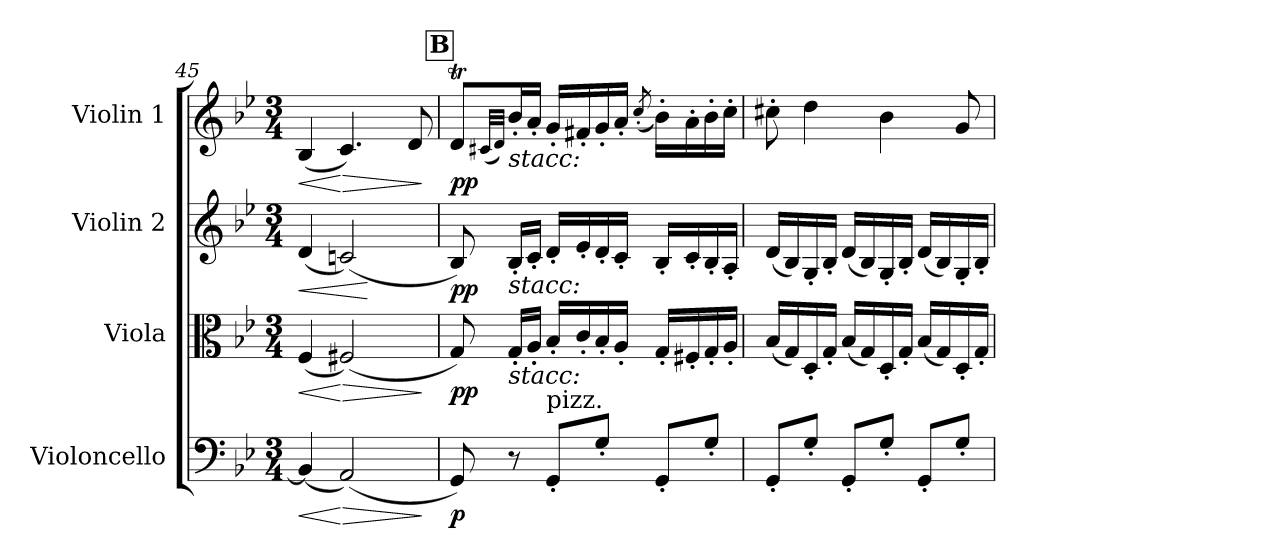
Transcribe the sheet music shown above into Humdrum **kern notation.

**kern	**dynam	**kern	**dynam	**kern	**dynam	**kern	**dynam
*part4	*part4	*part3	*part3	*part2	*part2	*part1	*part1
*staff4	*staff4	*staff3	*staff3	*staff2	*staff2	*staff1	*staff1
*I"Violoncello	*	*I"Viola	*	*I"Violin 2	*	*I"Violin 1	*
*I'Vc	*	*I'Vla	*	*I'Vln	*	*I'Vln	*
*clefF4	*	*clefC3	*	*clefG2	*	*clefG2	*
*k[b-e-]	*	*k[b-e-]	*	*k[b-e-]	*	*k[b-e-]	*
*M3/4	*	*M3/4	*	*M3/4	*	*M3/4	*
=45	=45	=45	=45	=45	=45	=45	=45
!	!LO:HP:b	!	!LO:HP:b	!	!LO:HP:b	!	!LO:HP:b
*	*	*	*	*^	*	*	*
(4BB-/]	<	(4F/	<	(4d/	4.ryy	<	(4B-/	<
!	!LO:HP:n=1:b	!	!LO:HP:n=1:b	!	!	!	!	!LO:HP:n=1:b
(2AA/)	[ >	(2F#X/)	[ >	(2cn/)	.	.	4.c/)	[ >
.	.	.	.	.	4.ryy	[	.	.
.	.	.	.	.	.	.	8d/	.
*	*	*	*	*v	*v	*	*	*
.	]	.	]	.	.	.	]
!!LO:LB:g=z
!!LO:REH:place=s1:a:B:cj:fs=14:t=B
=46	=46	=46	=46	=46	=46	=46	=46
!	!LO:DY:b	!	!LO:DY:b	!	!LO:DY:b	!	!LO:DY:b
8GG/)	p	8G/)	pp	8B-/)	pp	8dt/L	pp
.	.	.	.	.	.	(32qc#X/LLL	.
.	.	.	.	.	.	32qd/JJJ)	.
!	!	!	!	!	!	!LO:TX:b:i:t=stacc&colon;	!
!	!	!	!	!LO:TX:b:i:t=stacc&colon;	!	!	!
!	!	!LO:TX:b:i:t=stacc&colon;	!	!	!	!	!
8r	.	16G'/LL	.	16B-'/LL	.	16b-'/L	.
.	.	16A'/JJ	.	16c'/JJ	.	16a'/JJ	.
!LO:TX:a:t=pizz.	!	!	!	!	!	!	!
8GG'/L	.	16B-'/LL	.	16d'/LL	.	16g'/LL	.
.	.	16c'/	.	16e-'/	.	16f#X'/	.
8G'/J	.	16B-'/	.	16d'/	.	16g'/	.
.	.	16A'/JJ	.	16c'/JJ	.	16a'/JJ	.
.	.	.	.	.	.	(8qcc'/	.
8GG'/L	.	16G'/LL	.	16B-'/LL	.	16b-'\LL)	.
.	.	16F#X'/	.	16c'/	.	16a'\	.
8G'/J	.	16G'/	.	16B-'/	.	16b-'\	.
.	.	16A'/JJ	.	16A'/JJ	.	16cc'\JJ	.
=47	=47	=47	=47	=47	=47	=47	=47
8GG'/L	.	(16B-/LL	.	(16d/LL	.	8cc#X'\	.
.	.	16G/)	.	16B-/)	.	.	.
8G'/J	.	16D'/	.	16G'/	.	4dd\	.
.	.	16G'/JJ	.	16B-'/JJ	.	.	.
8GG'/L	.	(16B-/LL	.	(<16d/LL	.	.	.
.	.	16G/)	.	16B-/)	.	.	.
8G'/J	.	16D'/	.	16G'/	.	4b-\	.
.	.	16G'/JJ	.	16B-'/JJ	.	.	.
8GG'/L	.	(16B-/LL	.	(<16d/LL	.	.	.
.	.	16G/)	.	16B-/)	.	.	.
8G'/J	.	16D'/	.	16G'/	.	8g/	.
.	.	16G'/JJ	.	16B-'/JJ	.	.	.
=	=	=	=	=	=	=	=
*-	*-	*-	*-	*-	*-	*-	*-
